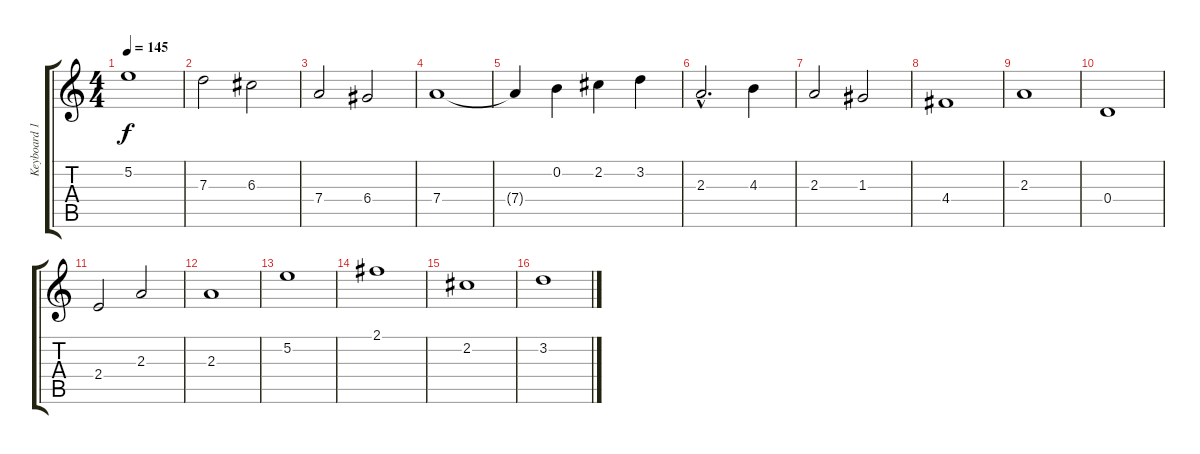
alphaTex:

\track ("Keyboard 1" "Keyboard 1") {instrument distortionguitar}
\staff {score tabs}
\tuning (E4 B3 G3 D3 A2 E2) {hide}
\ts (4 4)
\tempo 145
\clef g2
\ks c
5.2.1{dy f} |
7.3.2 6.3.2 |
7.4.2 6.4.2 |
7.4.1 |
7.4{t}.4 0.2.4 2.2.4 3.2.4 |
2.3{hac}.2{d} 4.3.4 |
2.3.2 1.3.2 |
4.4.1 |
2.3.1 |
0.4.1 |
2.4.2 2.3.2 |
2.3.1 |
5.2.1 |
2.1.1 |
2.2.1 |
3.2.1
